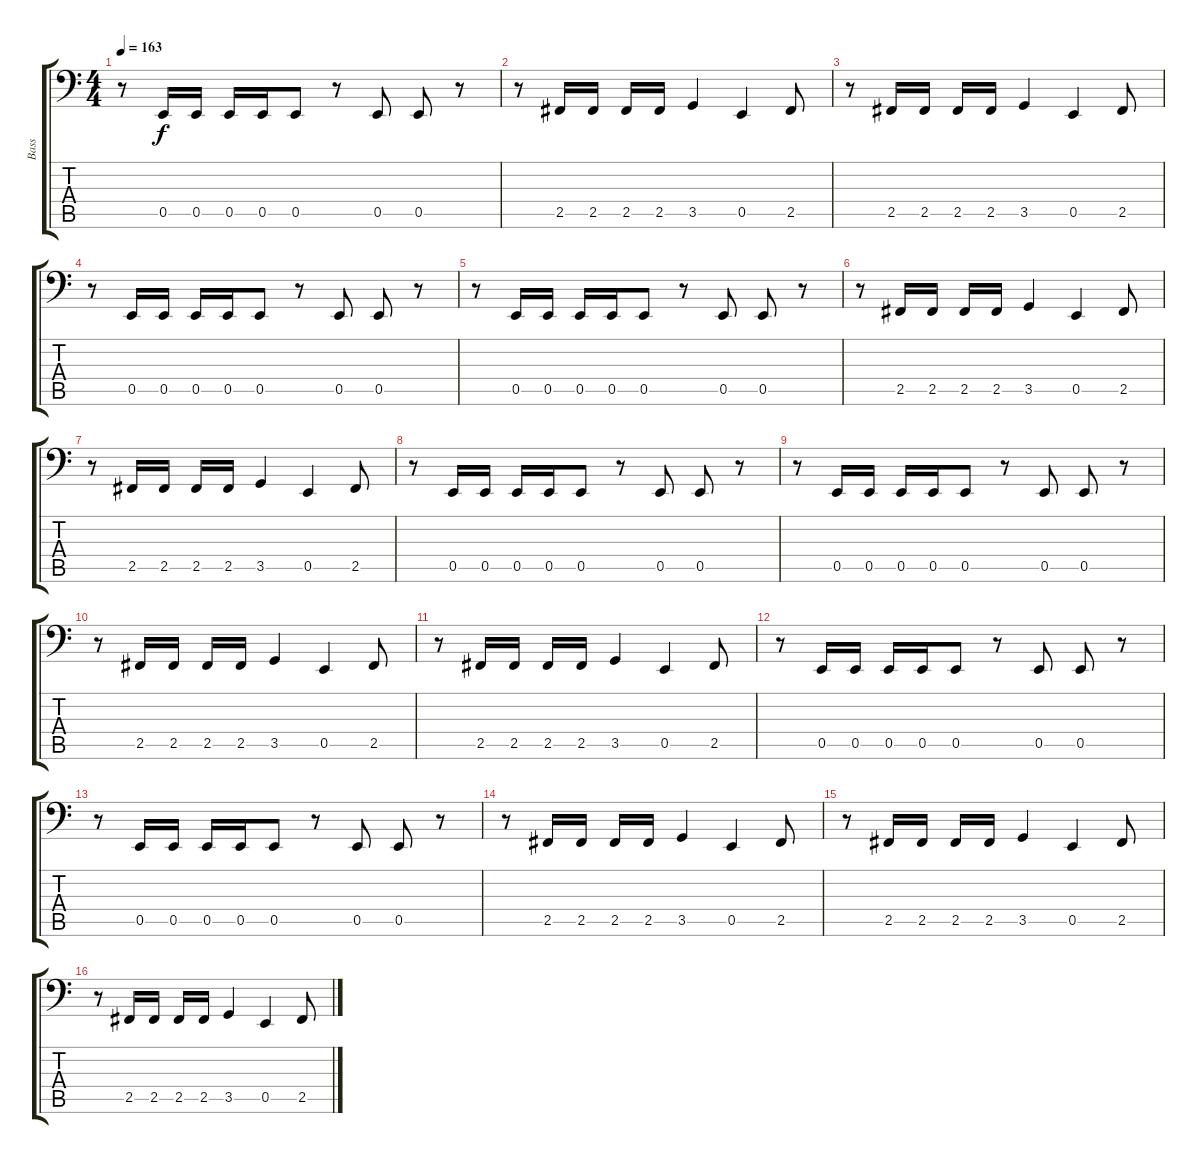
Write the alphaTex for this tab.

\track ("Bass" "Bass") {instrument electricbassfinger}
\staff {score tabs}
\tuning (C3 G2 D2 A1 E1 B0) {hide}
\ts (4 4)
\tempo 163
\clef f4
\ks c
r.8{dy f} 0.5.16 0.5.16 0.5.16 0.5.16 0.5.8 r.8 0.5.8 0.5.8 r.8 |
r.8 2.5.16 2.5.16 2.5.16 2.5.16 3.5.4 0.5.4 2.5.8 |
r.8 2.5.16 2.5.16 2.5.16 2.5.16 3.5.4 0.5.4 2.5.8 |
r.8 0.5.16 0.5.16 0.5.16 0.5.16 0.5.8 r.8 0.5.8 0.5.8 r.8 |
r.8 0.5.16 0.5.16 0.5.16 0.5.16 0.5.8 r.8 0.5.8 0.5.8 r.8 |
r.8 2.5.16 2.5.16 2.5.16 2.5.16 3.5.4 0.5.4 2.5.8 |
r.8 2.5.16 2.5.16 2.5.16 2.5.16 3.5.4 0.5.4 2.5.8 |
r.8 0.5.16 0.5.16 0.5.16 0.5.16 0.5.8 r.8 0.5.8 0.5.8 r.8 |
r.8 0.5.16 0.5.16 0.5.16 0.5.16 0.5.8 r.8 0.5.8 0.5.8 r.8 |
r.8 2.5.16 2.5.16 2.5.16 2.5.16 3.5.4 0.5.4 2.5.8 |
r.8 2.5.16 2.5.16 2.5.16 2.5.16 3.5.4 0.5.4 2.5.8 |
r.8 0.5.16 0.5.16 0.5.16 0.5.16 0.5.8 r.8 0.5.8 0.5.8 r.8 |
r.8 0.5.16 0.5.16 0.5.16 0.5.16 0.5.8 r.8 0.5.8 0.5.8 r.8 |
r.8 2.5.16 2.5.16 2.5.16 2.5.16 3.5.4 0.5.4 2.5.8 |
r.8 2.5.16 2.5.16 2.5.16 2.5.16 3.5.4 0.5.4 2.5.8 |
r.8 2.5.16 2.5.16 2.5.16 2.5.16 3.5.4 0.5.4 2.5.8
